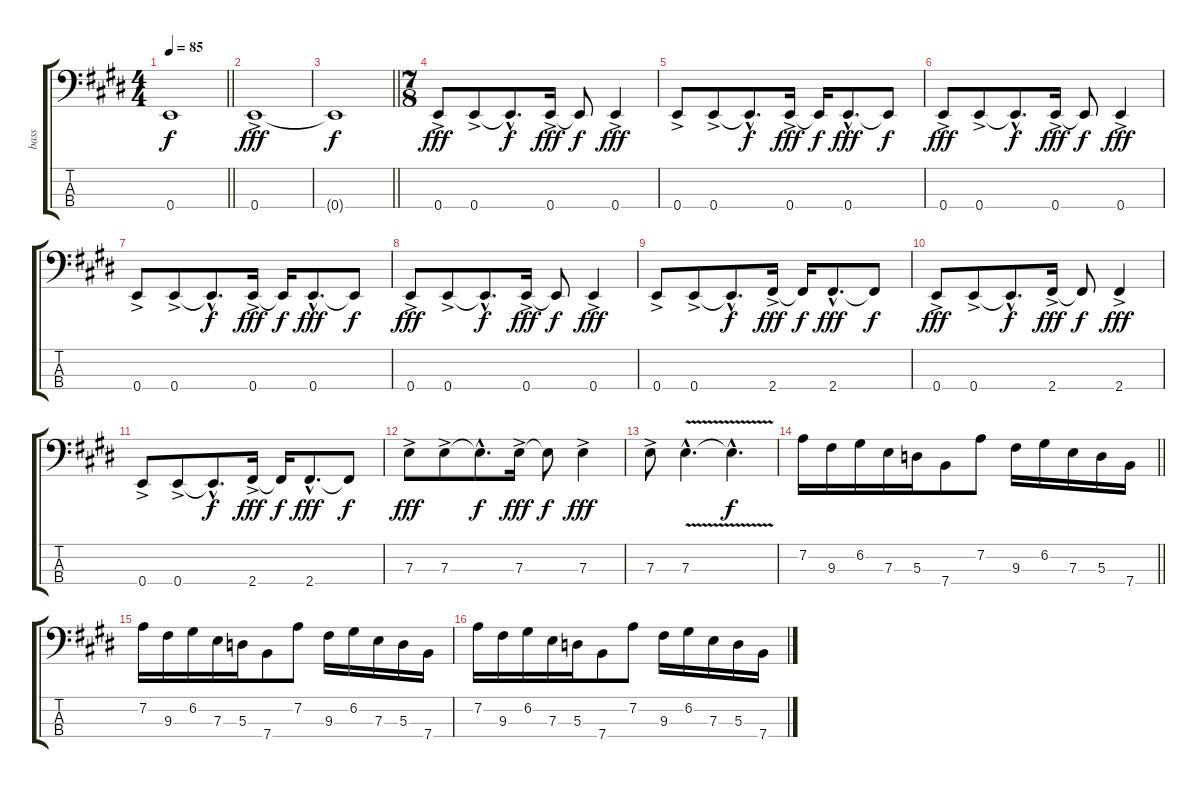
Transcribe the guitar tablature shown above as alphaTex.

\track ("bass" "bass") {instrument electricbassfinger}
\staff {score tabs}
\tuning (G2 D2 A1 E1) {hide}
\ts (4 4)
\tempo 85
\clef f4
\barLineRight lightlight
\ks e
0.4{t}.1{dy f} |
0.4{ac}.1{dy fff} |
\barLineRight lightlight
0.4{t}.1{dy f} |
\ts (7 8)
0.4{ac}.8{dy fff} 0.4{ac}.8 0.4{hac t}.8{d dy f} 0.4{ac}.16{dy fff} 0.4{t}.8{dy f} 0.4{ac}.4{dy fff} |
0.4{ac}.8 0.4{ac}.8 0.4{hac t}.8{d dy f} 0.4{ac}.16{dy fff} 0.4{t}.16{dy f} 0.4{hac}.8{d dy fff} 0.4{t}.8{dy f} |
0.4{ac}.8{dy fff} 0.4{ac}.8 0.4{hac t}.8{d dy f} 0.4{ac}.16{dy fff} 0.4{t}.8{dy f} 0.4{ac}.4{dy fff} |
0.4{ac}.8 0.4{ac}.8 0.4{hac t}.8{d dy f} 0.4{ac}.16{dy fff} 0.4{t}.16{dy f} 0.4{hac}.8{d dy fff} 0.4{t}.8{dy f} |
0.4{ac}.8{dy fff} 0.4{ac}.8 0.4{hac t}.8{d dy f} 0.4{ac}.16{dy fff} 0.4{t}.8{dy f} 0.4{ac}.4{dy fff} |
0.4{ac}.8 0.4{ac}.8 0.4{hac t}.8{d dy f} 2.4{ac}.16{dy fff} 2.4{t}.16{dy f} 2.4{hac}.8{d dy fff} 2.4{t}.8{dy f} |
0.4{ac}.8{dy fff} 0.4{ac}.8 0.4{hac t}.8{d dy f} 2.4{ac}.16{dy fff} 2.4{t}.8{dy f} 2.4{ac}.4{dy fff} |
0.4{ac}.8 0.4{ac}.8 0.4{hac t}.8{d dy f} 2.4{ac}.16{dy fff} 2.4{t}.16{dy f} 2.4{hac}.8{d dy fff} 2.4{t}.8{dy f} |
7.3{ac}.8{dy fff} 7.3{ac}.8 7.3{hac t}.8{d dy f} 7.3{ac}.16{dy fff} 7.3{t}.8{dy f} 7.3{ac}.4{dy fff} |
7.3{ac}.8 7.3{v hac}.4{d} 7.3{hac t}.4{d dy f} |
\barLineRight lightlight
7.2.16 9.3.16 6.2.16 7.3.16 5.3.16 7.4.8 7.2.8 9.3.16 6.2.16 7.3.16 5.3.16 7.4.16 |
7.2.16 9.3.16 6.2.16 7.3.16 5.3.16 7.4.8 7.2.8 9.3.16 6.2.16 7.3.16 5.3.16 7.4.16 |
7.2.16 9.3.16 6.2.16 7.3.16 5.3.16 7.4.8 7.2.8 9.3.16 6.2.16 7.3.16 5.3.16 7.4.16
